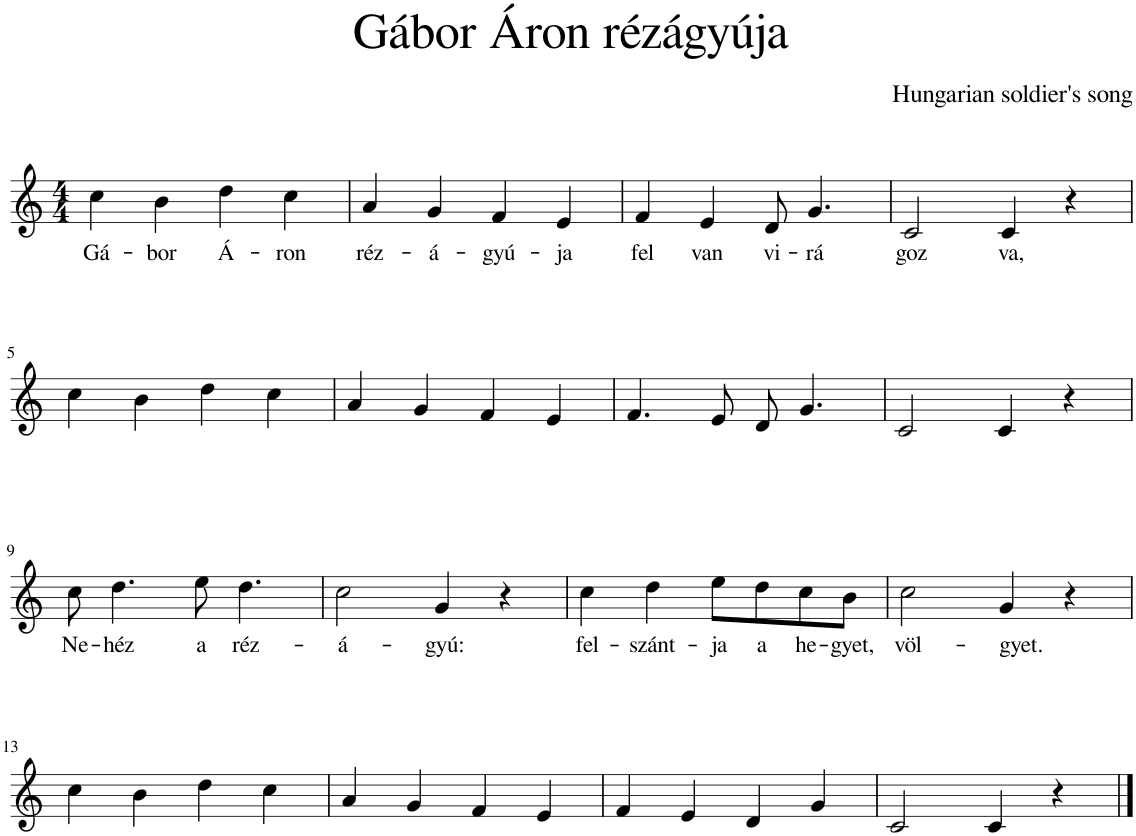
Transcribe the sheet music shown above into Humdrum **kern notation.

**kern	**text
*part1	*part1
*staff1	*staff1
*I"Choir	*
*I'Ch	*
*clefG2	*
*k[]	*
*M4/4	*
=1	=1
!	!LO:LY:b
4cc\	Gá-
!	!LO:LY:b
4b\	-bor
!	!LO:LY:b
4dd\	Á-
!	!LO:LY:b
4cc\	-ron
=2	=2
!	!LO:LY:b
4a/	réz-
!	!LO:LY:b
4g/	-á-
!	!LO:LY:b
4f/	-gyú-
!	!LO:LY:b
4e/	-ja
=3	=3
!	!LO:LY:b
4f/	fel
!	!LO:LY:b
4e/	van
!	!LO:LY:b
8d/	vi-
!	!LO:LY:b
4.g/	-rá
=4	=4
!	!LO:LY:b
2c/	goz
!	!LO:LY:b
4c/	-va,
4r	.
!!LO:LB:g=z
=5	=5
4cc\	.
4b\	.
4dd\	.
4cc\	.
=6	=6
4a/	.
4g/	.
4f/	.
4e/	.
=7	=7
4.f/	.
8e/	.
8d/	.
4.g/	.
=8	=8
2c/	.
4c/	.
4r	.
!!LO:LB:g=z
=9	=9
!	!LO:LY:b
8cc\	Ne-
!	!LO:LY:b
4.dd\	-héz
!	!LO:LY:b
8ee\	a
!	!LO:LY:b
4.dd\	réz-
=10	=10
!	!LO:LY:b
2cc\	-á-
!	!LO:LY:b
4g/	gyú:
4r	.
=11	=11
!	!LO:LY:b
4cc\	fel-
!	!LO:LY:b
4dd\	-szánt-
!	!LO:LY:b
8ee\L	-ja
!	!LO:LY:b
8dd\	a
!	!LO:LY:b
8cc\	he-
!	!LO:LY:b
8b\J	-gyet,
=12	=12
!	!LO:LY:b
2cc\	völ-
!	!LO:LY:b
4g/	-gyet.-
4r	.
!!LO:LB:g=z
=13	=13
4cc\	.
4b\	.
4dd\	.
4cc\	.
=14	=14
4a/	.
4g/	.
4f/	.
4e/	.
=15	=15
4f/	.
4e/	.
4d/	.
4g/	.
=16	=16
2c/	.
4c/	.
4r	.
==	==
*-	*-
